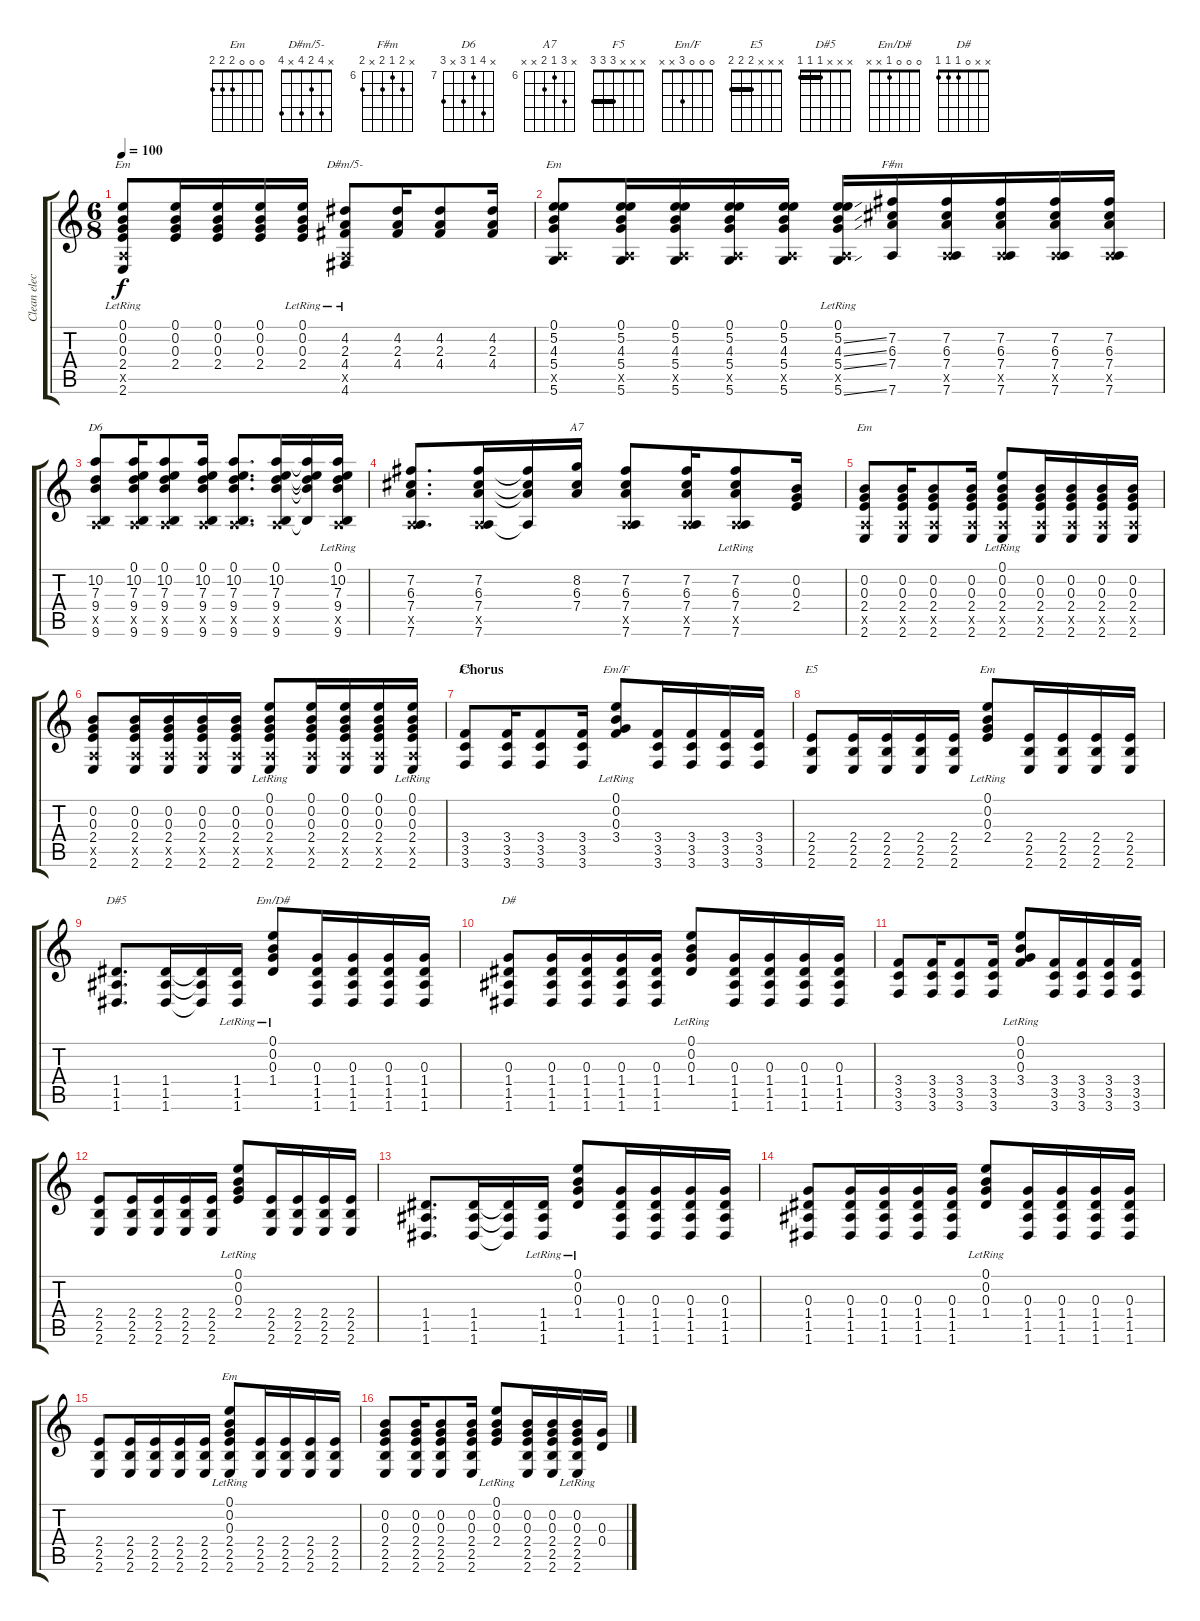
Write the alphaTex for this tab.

\track ("Clean elec." "Clean elec") {instrument electricguitarclean}
\staff {score tabs}
\tuning (E4 B3 G3 D3 A2 D2) {hide}
\chord ("Em" 0 0 0 2 x 2)
\chord ("D#m/5-" x 4 2 4 x 4)
\chord ("Em" 0 5 4 5 x 5)
\chord ("F#m" x 7 6 7 x 7) {firstfret 6}
\chord ("D6" x 10 7 9 x 9) {firstfret 7}
\chord ("A7" x 8 6 7 x x) {firstfret 6}
\chord ("Em" x 0 0 2 x 2)
\chord ("F5" x x x 3 3 3) {barre 3}
\chord ("Em/F" 0 0 0 3 x x)
\chord ("E5" x x x 2 2 2) {barre 2}
\chord ("Em" 0 0 0 2 x x)
\chord ("D#5" x x x 1 1 1) {barre 1}
\chord ("Em/D#" 0 0 0 1 x x)
\chord ("D#" x x 0 1 1 1)
\chord ("Em" 0 0 0 2 2 2)
\ts (6 8)
\tempo 100
\clef g2
\ks c
(0.1 0.2 0.3 2.4 0.5{x} 2.6{lr}).8{ch "Em" dy f} (0.1 0.2 0.3 2.4).16 (0.1 0.2 0.3 2.4).16 (0.1 0.2 0.3 2.4).16 (0.1{lr} 0.2 0.3 2.4).16 (4.2 2.3 4.4 0.5{x} 4.6{lr}).8{ch "D#m/5-"} (4.2 2.3 4.4).16 (4.2 2.3 4.4).8 (4.2 2.3 4.4).16 |
(0.1 5.2 4.3 5.4 0.5{x} 5.6).8{ch "Em"} (0.1 5.2 4.3 5.4 0.5{x} 5.6).16 (0.1 5.2 4.3 5.4 0.5{x} 5.6).16 (0.1 5.2 4.3 5.4 0.5{x} 5.6).16 (0.1 5.2 4.3 5.4 0.5{x} 5.6).16 (0.1{lr} 5.2{ss} 4.3{ss} 5.4{ss} 0.5{x} 5.6{ss}).16 (7.2 6.3 7.4 7.6).16{ch "F#m"} (7.2 6.3 7.4 0.5{x} 7.6).16 (7.2 6.3 7.4 0.5{x} 7.6).16 (7.2 6.3 7.4 0.5{x} 7.6).16 (7.2 6.3 7.4 0.5{x} 7.6).16 |
(10.2 7.3 9.4 0.5{x} 9.6).8{ch "D6"} (0.1 10.2 7.3 9.4 0.5{x} 9.6).16 (0.1 10.2 7.3 9.4 0.5{x} 9.6).8 (0.1 10.2 7.3 9.4 0.5{x} 9.6).16 (0.1 10.2 7.3 9.4 0.5{x} 9.6).8{d} (0.1 10.2 7.3 9.4 0.5{x} 9.6).16 (0.1{t} 10.2{t} 7.3{t} 9.4{t} 9.6{t}).16 (0.1{lr} 10.2{lr} 7.3{lr} 9.4{lr} 0.5{x} 9.6{lr}).16 |
(7.2 6.3 7.4 0.5{x} 7.6).8{d} (7.2 6.3 7.4 0.5{x} 7.6).16 (7.2{t} 6.3{t} 7.4{t} 7.6{t}).16 (8.2 6.3 7.4).16{ch "A7"} (7.2 6.3 7.4 0.5{x} 7.6).8 (7.2 6.3 7.4 0.5{x} 7.6).16 (7.2 6.3 7.4 0.5{x} 7.6{lr}).8 (0.2 0.3 2.4).16 |
(0.2 0.3 2.4 0.5{x} 2.6).8{ch "Em"} (0.2 0.3 2.4 0.5{x} 2.6).16 (0.2 0.3 2.4 0.5{x} 2.6).8 (0.2 0.3 2.4 0.5{x} 2.6).16 (0.1{lr} 0.2 0.3 2.4 0.5{x} 2.6).8 (0.2 0.3 2.4 0.5{x} 2.6).16 (0.2 0.3 2.4 0.5{x} 2.6).16 (0.2 0.3 2.4 0.5{x} 2.6).16 (0.2 0.3 2.4 0.5{x} 2.6).16 |
(0.2 0.3 2.4 0.5{x} 2.6).8 (0.2 0.3 2.4 0.5{x} 2.6).16 (0.2 0.3 2.4 0.5{x} 2.6).16 (0.2 0.3 2.4 0.5{x} 2.6).16 (0.2 0.3 2.4 0.5{x} 2.6).16 (0.1{lr} 0.2 0.3 2.4 0.5{x} 2.6).8 (0.1 0.2 0.3 2.4 0.5{x} 2.6).16 (0.1 0.2 0.3 2.4 0.5{x} 2.6).16 (0.1 0.2 0.3 2.4 0.5{x} 2.6).16 (0.1{lr} 0.2{lr} 0.3{lr} 2.4{lr} 0.5{x} 2.6{lr}).16 |
\section ("" "Chorus")
(3.4 3.5 3.6).8{ch "F5"} (3.4 3.5 3.6).16 (3.4 3.5 3.6).8 (3.4 3.5 3.6).16 (0.1{lr} 0.2{lr} 0.3{lr} 3.4{lr}).8{ch "Em/F"} (3.4 3.5 3.6).16 (3.4 3.5 3.6).16 (3.4 3.5 3.6).16 (3.4 3.5 3.6).16 |
(2.4 2.5 2.6).8{ch "E5"} (2.4 2.5 2.6).16 (2.4 2.5 2.6).16 (2.4 2.5 2.6).16 (2.4 2.5 2.6).16 (0.1{lr} 0.2{lr} 0.3{lr} 2.4).8{ch "Em"} (2.4 2.5 2.6).16 (2.4 2.5 2.6).16 (2.4 2.5 2.6).16 (2.4 2.5 2.6).16 |
(1.4 1.5 1.6).8{d ch "D#5"} (1.4 1.5 1.6).16 (1.4{t} 1.5{t} 1.6{t}).16 (1.4 1.5{lr} 1.6{lr}).16 (0.1{lr} 0.2{lr} 0.3 1.4).8{ch "Em/D#"} (0.3 1.4 1.5 1.6).16 (0.3 1.4 1.5 1.6).16 (0.3 1.4 1.5 1.6).16 (0.3 1.4 1.5 1.6).16 |
(0.3 1.4 1.5 1.6).8{ch "D#"} (0.3 1.4 1.5 1.6).16 (0.3 1.4 1.5 1.6).16 (0.3 1.4 1.5 1.6).16 (0.3 1.4 1.5 1.6).16 (0.1{lr} 0.2{lr} 0.3{lr} 1.4).8 (0.3 1.4 1.5 1.6).16 (0.3 1.4 1.5 1.6).16 (0.3 1.4 1.5 1.6).16 (0.3 1.4 1.5 1.6).16 |
(3.4 3.5 3.6).8 (3.4 3.5 3.6).16 (3.4 3.5 3.6).8 (3.4 3.5 3.6).16 (0.1{lr} 0.2{lr} 0.3{lr} 3.4{lr}).8 (3.4 3.5 3.6).16 (3.4 3.5 3.6).16 (3.4 3.5 3.6).16 (3.4 3.5 3.6).16 |
(2.4 2.5 2.6).8 (2.4 2.5 2.6).16 (2.4 2.5 2.6).16 (2.4 2.5 2.6).16 (2.4 2.5 2.6).16 (0.1{lr} 0.2{lr} 0.3{lr} 2.4).8 (2.4 2.5 2.6).16 (2.4 2.5 2.6).16 (2.4 2.5 2.6).16 (2.4 2.5 2.6).16 |
(1.4 1.5 1.6).8{d} (1.4 1.5 1.6).16 (1.4{t} 1.5{t} 1.6{t}).16 (1.4 1.5{lr} 1.6{lr}).16 (0.1{lr} 0.2{lr} 0.3 1.4).8 (0.3 1.4 1.5 1.6).16 (0.3 1.4 1.5 1.6).16 (0.3 1.4 1.5 1.6).16 (0.3 1.4 1.5 1.6).16 |
(0.3 1.4 1.5 1.6).8 (0.3 1.4 1.5 1.6).16 (0.3 1.4 1.5 1.6).16 (0.3 1.4 1.5 1.6).16 (0.3 1.4 1.5 1.6).16 (0.1{lr} 0.2{lr} 0.3{lr} 1.4).8 (0.3 1.4 1.5 1.6).16 (0.3 1.4 1.5 1.6).16 (0.3 1.4 1.5 1.6).16 (0.3 1.4 1.5 1.6).16 |
(2.4 2.5 2.6).8 (2.4 2.5 2.6).16 (2.4 2.5 2.6).16 (2.4 2.5 2.6).16 (2.4 2.5 2.6).16 (0.1{lr} 0.2{lr} 0.3{lr} 2.4 2.5 2.6).8{ch "Em"} (2.4 2.5 2.6).16 (2.4 2.5 2.6).16 (2.4 2.5 2.6).16 (2.4 2.5 2.6).16 |
(0.2 0.3 2.4 2.5 2.6).8 (0.2 0.3 2.4 2.5 2.6).16 (0.2 0.3 2.4 2.5 2.6).8 (0.2 0.3 2.4 2.5 2.6).16 (0.1{lr} 0.2 0.3 2.4).8 (0.2 0.3 2.4 2.5 2.6).16 (0.2 0.3 2.4 2.5 2.6).16 (0.2{lr} 0.3 2.4 2.5{lr} 2.6{lr}).16 (0.3 0.4).16
